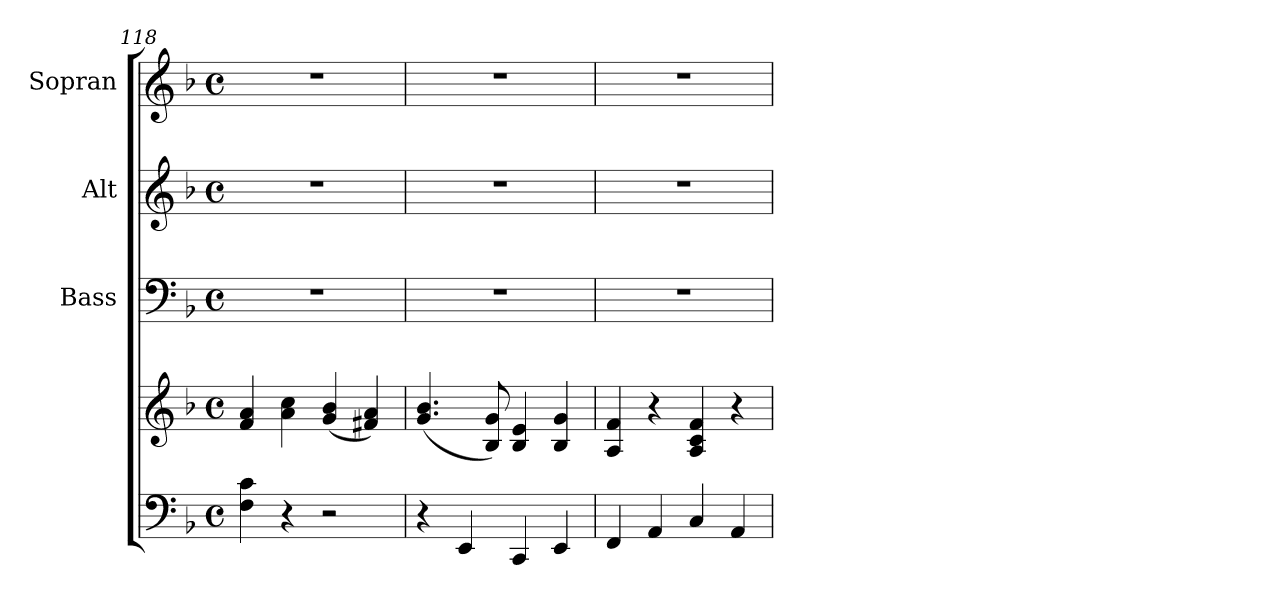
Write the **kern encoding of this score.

**kern	**kern	**kern	**kern	**kern
*part4	*part4	*part3	*part2	*part1
*staff5	*staff4	*staff3	*staff2	*staff1
*	*	*I"Bass	*I"Alt	*I"Sopran
*	*	*I'B.	*I'A.	*I'S.
*clefF4	*clefG2	*clefF4	*clefG2	*clefG2
*k[b-]	*k[b-]	*k[b-]	*k[b-]	*k[b-]
*F:	*F:	*F:	*F:	*F:
*M4/4	*M4/4	*M4/4	*M4/4	*M4/4
*met(c)	*met(c)	*met(c)	*met(c)	*met(c)
=118	=118	=118	=118	=118
4F\ 4c\	4f/ 4a/	1r	1r	1r
4r	4a\ 4cc\	.	.	.
2r	(<4g/ 4b-/	.	.	.
.	4f#X/ 4a/)	.	.	.
=119	=119	=119	=119	=119
4r	(<4.g/ 4.b-/	1r	1r	1r
4EE/	.	.	.	.
.	8B-/ 8g/)	.	.	.
4CC/	4B-/ 4e/	.	.	.
4EE/	4B-/ 4g/	.	.	.
=120	=120	=120	=120	=120
4FF/	4A/ 4f/	1r	1r	1r
4AA/	4r	.	.	.
4C/	4A/ 4c/ 4f/	.	.	.
4AA/	4r	.	.	.
=	=	=	=	=
*-	*-	*-	*-	*-
